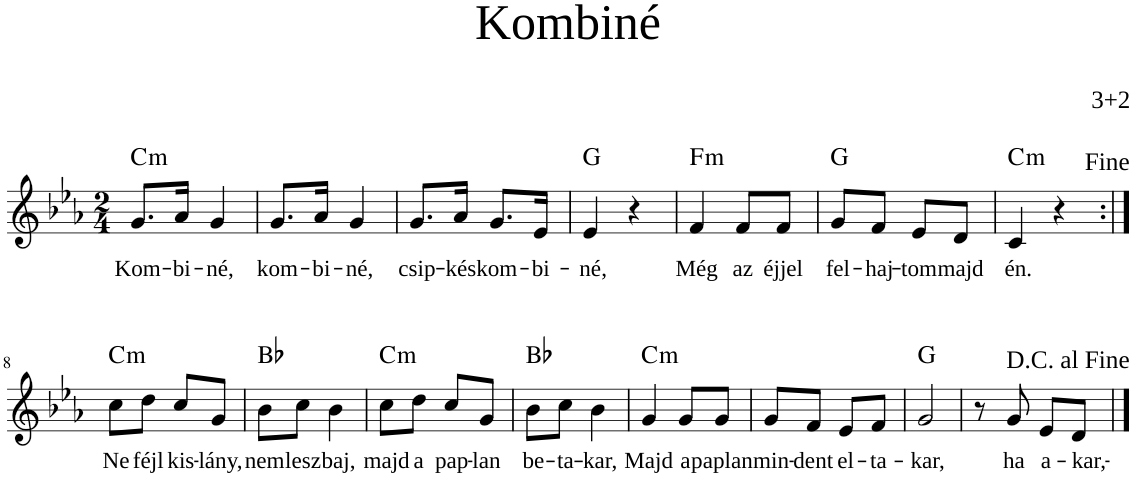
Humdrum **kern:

**kern	**text	**harte
*part1	*part1	*part1
*staff1	*staff1	*
*I"Choir	*	*
*I'Ch	*	*
*clefG2	*	*
*k[b-e-a-]	*	*
*M2/4	*	*
=1	=1	=1
!	!LO:LY:b	!LO:H:kt=m
8.g/L	Kom-	C:min
!	!LO:LY:b	!
16a-/Jk	-bi-	.
!	!LO:LY:b	!
4g/	-né,	.
=2	=2	=2
!	!LO:LY:b	!
8.g/L	kom-	.
!	!LO:LY:b	!
16a-/Jk	-bi-	.
!	!LO:LY:b	!
4g/	-né,	.
=3	=3	=3
!	!LO:LY:b	!
8.g/L	csip-	.
!	!LO:LY:b	!
16a-/Jk	-kés	.
!	!LO:LY:b	!
8.g/L	kom-	.
!	!LO:LY:b	!
16e-/Jk	-bi-	.
=4	=4	=4
!	!LO:LY:b	!
4e-/	-né,	G:maj
4r	.	.
=5	=5	=5
!	!LO:LY:b	!LO:H:kt=m
4f/	Még	F:min
!	!LO:LY:b	!
8f/L	az	.
!	!LO:LY:b	!
8f/J	éjjel	.
=6	=6	=6
!	!LO:LY:b	!
8g/L	fel-	G:maj
!	!LO:LY:b	!
8f/J	-haj-	.
!	!LO:LY:b	!
8e-/L	-tom	.
!	!LO:LY:b	!
8d/J	majd	.
=7	=7	=7
!	!LO:LY:b	!LO:H:kt=m
4c/	én.	C:min
4r	.	.
!LO:TX:a:t=<font face="Times New Roman"/>Fine	!	!
!!LO:LB:g=z
=8:|!	=8:|!	=8:|!
!	!LO:LY:b	!LO:H:kt=m
8cc\L	Ne	C:min
!	!LO:LY:b	!
8dd\J	féjl	.
!	!LO:LY:b	!
8cc/L	kis-	.
!	!LO:LY:b	!
8g/J	-lány,	.
=9	=9	=9
!	!LO:LY:b	!
8b-\L	nem	Bb:maj
!	!LO:LY:b	!
8cc\J	lesz	.
!	!LO:LY:b	!
4b-\	baj,	.
=10	=10	=10
!	!LO:LY:b	!LO:H:kt=m
8cc\L	majd	C:min
!	!LO:LY:b	!
8dd\J	a	.
!	!LO:LY:b	!
8cc/L	pap-	.
!	!LO:LY:b	!
8g/J	-lan	.
=11	=11	=11
!	!LO:LY:b	!
8b-\L	be-	Bb:maj
!	!LO:LY:b	!
8cc\J	-ta-	.
!	!LO:LY:b	!
4b-\	-kar,	.
=12	=12	=12
!	!LO:LY:b	!LO:H:kt=m
4g/	Majd	C:min
!	!LO:LY:b	!
8g/L	a	.
!	!LO:LY:b	!
8g/J	paplan	.
=13	=13	=13
!	!LO:LY:b	!
8g/L	min-	.
!	!LO:LY:b	!
8f/J	-dent	.
!	!LO:LY:b	!
8e-/L	el-	.
!	!LO:LY:b	!
8f/J	-ta-	.
=14	=14	=14
!	!LO:LY:b	!
2g/	-kar,	G:maj
=15	=15	=15
8r	.	.
!	!LO:LY:b	!
8g/	ha	.
!	!LO:LY:b	!
8e-/L	a-	.
!	!LO:LY:b	!
8d/J	-kar,-	.
!LO:TX:a:t=<font face="Times New Roman"/>D.C. al Fine	!	!
==	==	==
*-	*-	*-
